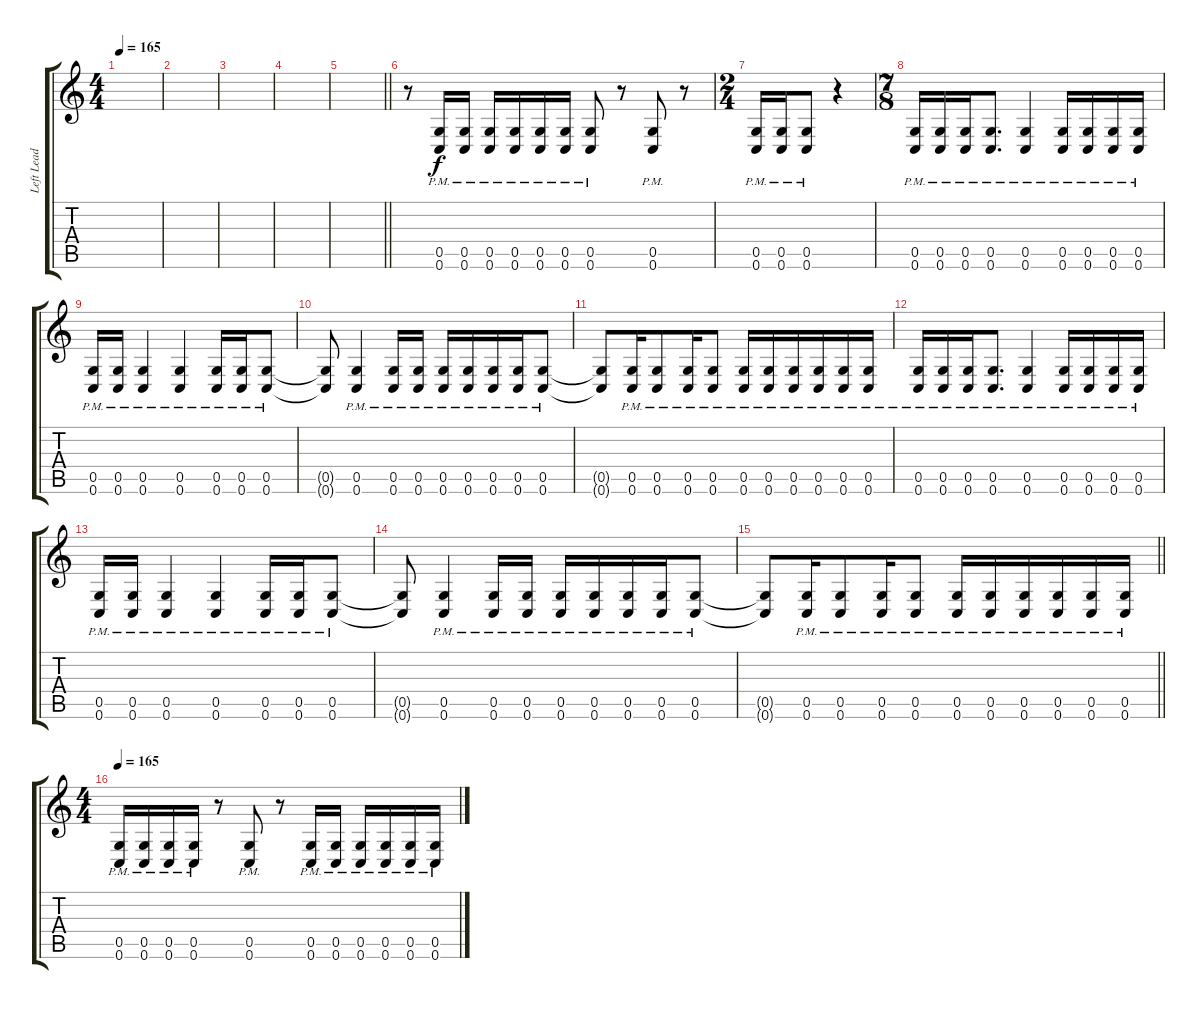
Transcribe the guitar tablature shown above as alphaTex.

\track ("Left Lead" "Left Lead") {instrument distortionguitar}
\staff {score tabs}
\tuning (D4 A3 F3 C3 G2 C2) {hide}
\ts (4 4)
\tempo 165
\clef g2
\ks c
|
|
|
|
\barLineRight lightlight
|
\section ("" "")
r.8 (0.5{pm} 0.6{pm}).16 (0.5{pm} 0.6{pm}).16 (0.5{pm} 0.6{pm}).16 (0.5{pm} 0.6{pm}).16 (0.5{pm} 0.6{pm}).16 (0.5{pm} 0.6{pm}).16 (0.5{pm} 0.6{pm}).8 r.8 (0.5{pm} 0.6{pm}).8 r.8 |
\ts (2 4)
(0.5{pm} 0.6{pm}).16 (0.5{pm} 0.6{pm}).16 (0.5{pm} 0.6{pm}).8 r.4 |
\ts (7 8)
(0.5{pm} 0.6{pm}).16 (0.5{pm} 0.6{pm}).16 (0.5{pm} 0.6{pm}).16 (0.5{pm} 0.6{pm}).8{d} (0.5{pm} 0.6{pm}).4 (0.5{pm} 0.6{pm}).16 (0.5{pm} 0.6{pm}).16 (0.5{pm} 0.6{pm}).16 (0.5{pm} 0.6{pm}).16 |
(0.5{pm} 0.6{pm}).16 (0.5{pm} 0.6{pm}).16 (0.5{pm} 0.6{pm}).4 (0.5{pm} 0.6{pm}).4 (0.5{pm} 0.6{pm}).16 (0.5{pm} 0.6{pm}).16 (0.5{pm} 0.6{pm}).8 |
(0.5{t} 0.6{t}).8 (0.5{pm} 0.6{pm}).4 (0.5{pm} 0.6{pm}).16 (0.5{pm} 0.6{pm}).16 (0.5{pm} 0.6{pm}).16 (0.5{pm} 0.6{pm}).16 (0.5{pm} 0.6{pm}).16 (0.5{pm} 0.6{pm}).16 (0.5{pm} 0.6{pm}).8 |
(0.5{t} 0.6{t}).8 (0.5{pm} 0.6{pm}).16 (0.5{pm} 0.6{pm}).8 (0.5{pm} 0.6{pm}).16 (0.5{pm} 0.6{pm}).8 (0.5{pm} 0.6{pm}).16 (0.5{pm} 0.6{pm}).16 (0.5{pm} 0.6{pm}).16 (0.5{pm} 0.6{pm}).16 (0.5{pm} 0.6{pm}).16 (0.5{pm} 0.6{pm}).16 |
(0.5{pm} 0.6{pm}).16 (0.5{pm} 0.6{pm}).16 (0.5{pm} 0.6{pm}).16 (0.5{pm} 0.6{pm}).8{d} (0.5{pm} 0.6{pm}).4 (0.5{pm} 0.6{pm}).16 (0.5{pm} 0.6{pm}).16 (0.5{pm} 0.6{pm}).16 (0.5{pm} 0.6{pm}).16 |
(0.5{pm} 0.6{pm}).16 (0.5{pm} 0.6{pm}).16 (0.5{pm} 0.6{pm}).4 (0.5{pm} 0.6{pm}).4 (0.5{pm} 0.6{pm}).16 (0.5{pm} 0.6{pm}).16 (0.5{pm} 0.6{pm}).8 |
(0.5{t} 0.6{t}).8 (0.5{pm} 0.6{pm}).4 (0.5{pm} 0.6{pm}).16 (0.5{pm} 0.6{pm}).16 (0.5{pm} 0.6{pm}).16 (0.5{pm} 0.6{pm}).16 (0.5{pm} 0.6{pm}).16 (0.5{pm} 0.6{pm}).16 (0.5{pm} 0.6{pm}).8 |
\barLineRight lightlight
(0.5{t} 0.6{t}).8 (0.5{pm} 0.6{pm}).16 (0.5{pm} 0.6{pm}).8 (0.5{pm} 0.6{pm}).16 (0.5{pm} 0.6{pm}).8 (0.5{pm} 0.6{pm}).16 (0.5{pm} 0.6{pm}).16 (0.5{pm} 0.6{pm}).16 (0.5{pm} 0.6{pm}).16 (0.5{pm} 0.6{pm}).16 (0.5{pm} 0.6{pm}).16 |
\ts (4 4)
\section ("" "")
\tempo 165
(0.5{pm} 0.6{pm}).16 (0.5{pm} 0.6{pm}).16 (0.5{pm} 0.6{pm}).16 (0.5{pm} 0.6{pm}).16 r.8 (0.5{pm} 0.6{pm}).8 r.8 (0.5{pm} 0.6{pm}).16 (0.5{pm} 0.6{pm}).16 (0.5{pm} 0.6{pm}).16 (0.5{pm} 0.6{pm}).16 (0.5{pm} 0.6{pm}).16 (0.5{pm} 0.6{pm}).16
